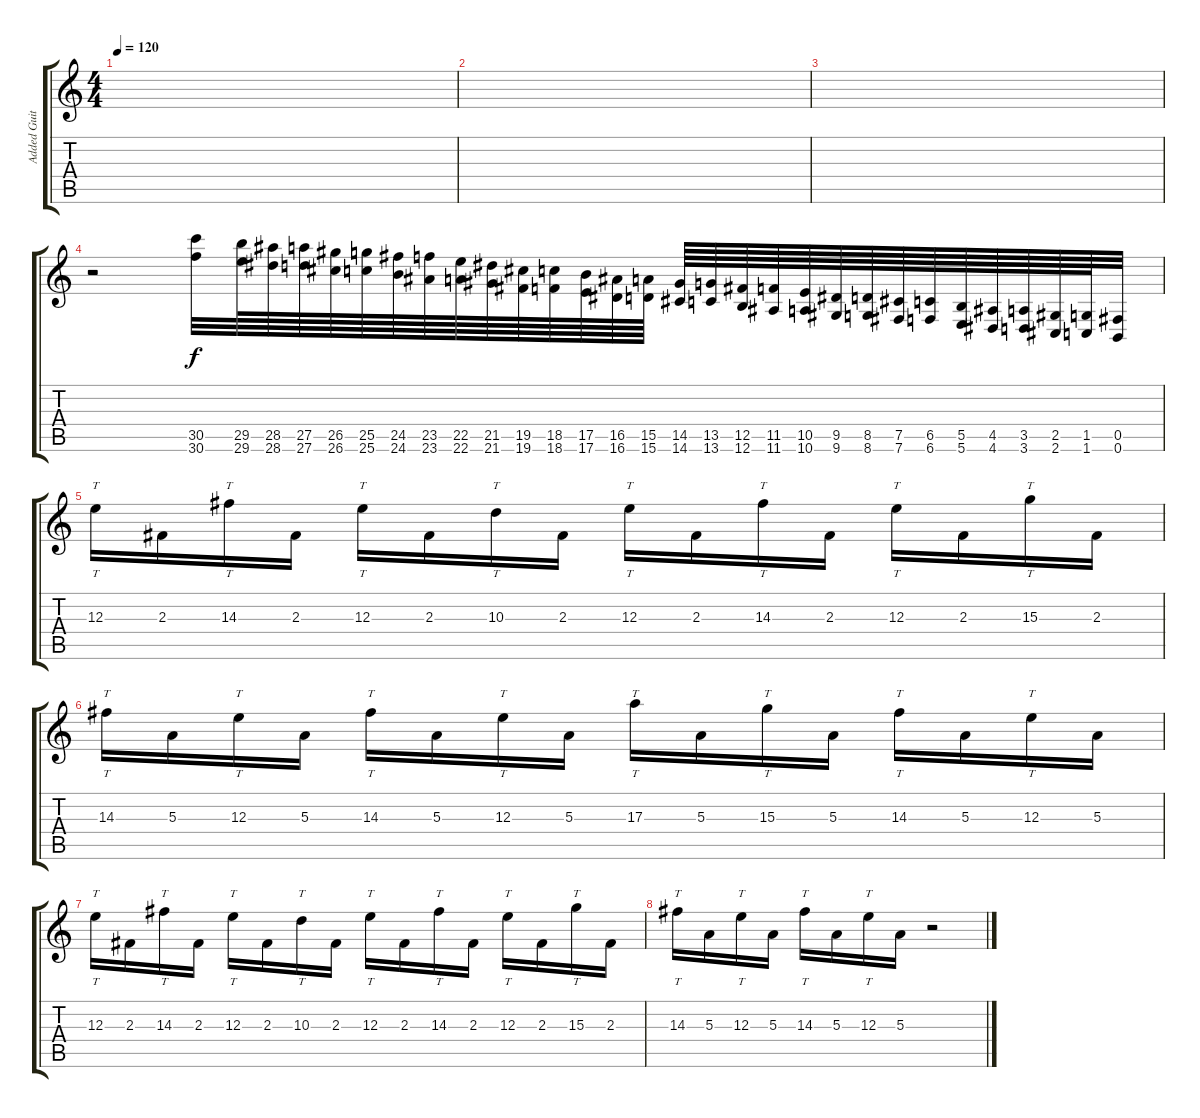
\track ("Added Guitar 1" "Added Guit") {instrument distortionguitar}
\staff {score tabs}
\tuning (Db4 Ab3 E3 B2 Gb2 B1) {hide}
\ts (4 4)
\tempo 120
\clef g2
\ks c
|
|
|
r.2{instrument guitarfretnoise} (30.5 30.6).32 (29.5 29.6).64 (28.5 28.6).64 (27.5 27.6).64 (26.5 26.6).64 (25.5 25.6).64 (24.5 24.6).64 (23.5 23.6).64 (22.5 22.6).64 (21.5 21.6).64 (19.5 19.6).64 (18.5 18.6).64 (17.5 17.6).64 (16.5 16.6).64 (15.5 15.6).64 (14.5 14.6).64 (13.5 13.6).64 (12.5 12.6).64 (11.5 11.6).64 (10.5 10.6).64 (9.5 9.6).64 (8.5 8.6).64 (7.5 7.6).64 (6.5 6.6).64 (5.5 5.6).64 (4.5 4.6).64 (3.5 3.6).64 (2.5 2.6).64 (1.5 1.6).64 (0.5 0.6).32 |
12.3.16{tt instrument distortionguitar} 2.3.16 14.3.16{tt} 2.3.16 12.3.16{tt} 2.3.16 10.3.16{tt} 2.3.16 12.3.16{tt} 2.3.16 14.3.16{tt} 2.3.16 12.3.16{tt} 2.3.16 15.3.16{tt} 2.3.16 |
14.3.16{tt} 5.3.16 12.3.16{tt} 5.3.16 14.3.16{tt} 5.3.16 12.3.16{tt} 5.3.16 17.3.16{tt} 5.3.16 15.3.16{tt} 5.3.16 14.3.16{tt} 5.3.16 12.3.16{tt} 5.3.16 |
12.3.16{tt} 2.3.16 14.3.16{tt} 2.3.16 12.3.16{tt} 2.3.16 10.3.16{tt} 2.3.16 12.3.16{tt} 2.3.16 14.3.16{tt} 2.3.16 12.3.16{tt} 2.3.16 15.3.16{tt} 2.3.16 |
14.3.16{tt} 5.3.16 12.3.16{tt} 5.3.16 14.3.16{tt} 5.3.16 12.3.16{tt} 5.3.16 r.2
